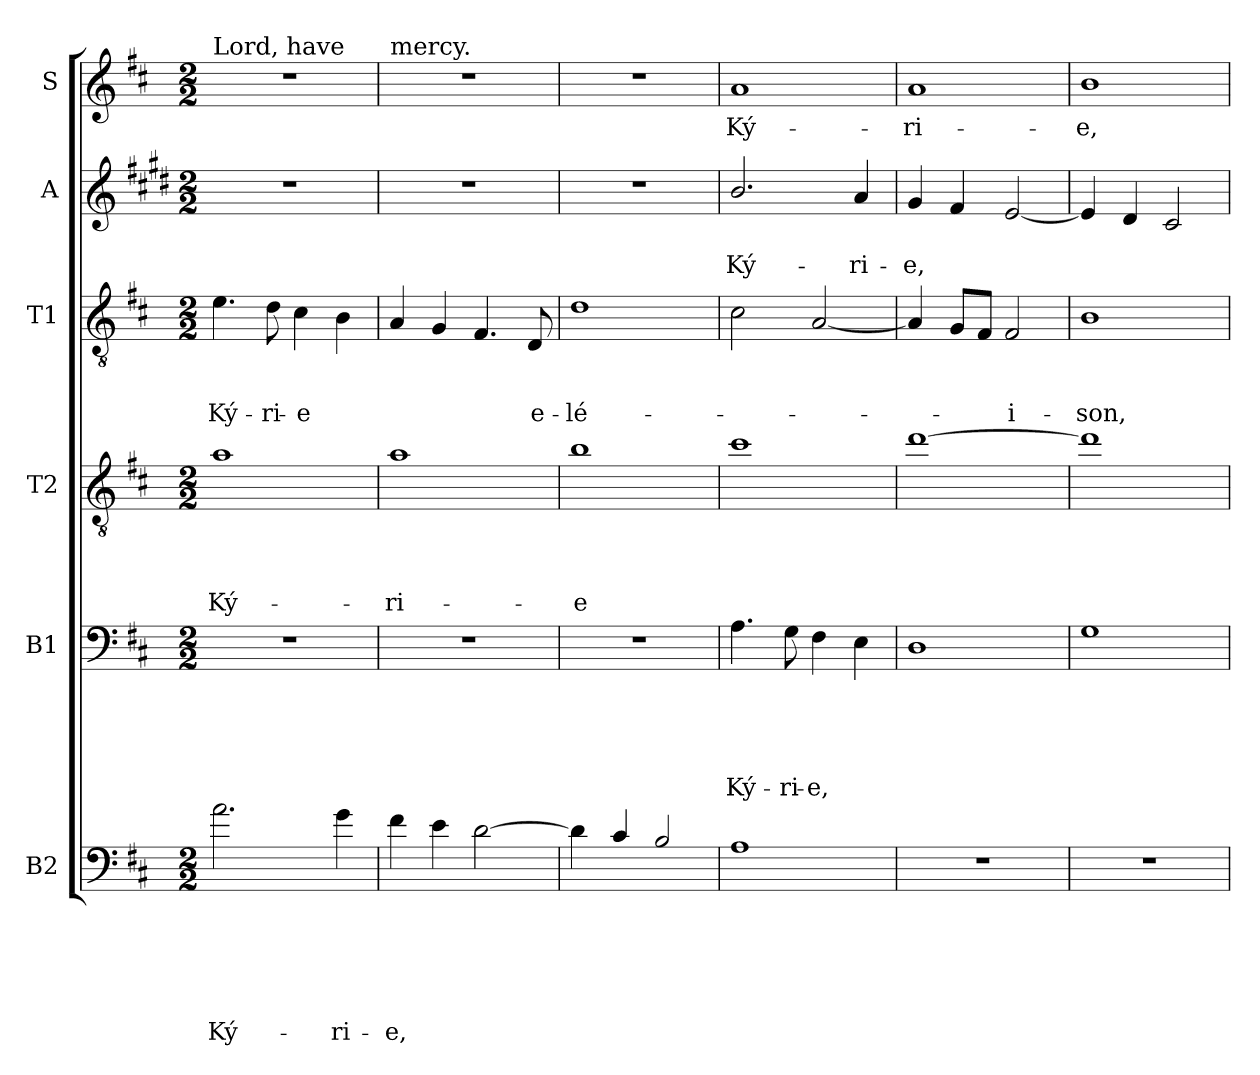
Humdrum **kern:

**kern	**text	**text	**text	**text	**text	**text	**kern	**text	**text	**text	**text	**text	**kern	**text	**text	**text	**text	**kern	**text	**text	**text	**kern	**text	**text	**kern	**text
*part6	*part6	*part6	*part6	*part6	*part6	*part6	*part5	*part5	*part5	*part5	*part5	*part5	*part4	*part4	*part4	*part4	*part4	*part3	*part3	*part3	*part3	*part2	*part2	*part2	*part1	*part1
*staff6	*staff6	*staff6	*staff6	*staff6	*staff6	*staff6	*staff5	*staff5	*staff5	*staff5	*staff5	*staff5	*staff4	*staff4	*staff4	*staff4	*staff4	*staff3	*staff3	*staff3	*staff3	*staff2	*staff2	*staff2	*staff1	*staff1
*I"B2	*	*	*	*	*	*	*I"B1	*	*	*	*	*	*I"T2	*	*	*	*	*I"T1	*	*	*	*I"A	*	*	*I"S	*
*clefF4	*	*	*	*	*	*	*clefF4	*	*	*	*	*	*clefGv2	*	*	*	*	*clefGv2	*	*	*	*clefG2	*	*	*clefG2	*
*ITrd7c12	*	*	*	*	*	*	*	*	*	*	*	*	*ITrd8c14	*	*	*	*	*	*	*	*	*ITrd1c2	*	*	*	*
*k[f#c#]	*	*	*	*	*	*	*k[f#c#]	*	*	*	*	*	*k[f#c#]	*	*	*	*	*k[f#c#]	*	*	*	*k[f#c#]	*	*	*k[f#c#]	*
*D:	*	*	*	*	*	*	*D:	*	*	*	*	*	*D:	*	*	*	*	*D:	*	*	*	*D:	*	*	*D:	*
*M2/2	*	*	*	*	*	*	*M2/2	*	*	*	*	*	*M2/2	*	*	*	*	*M2/2	*	*	*	*M2/2	*	*	*M2/2	*
=1	=1	=1	=1	=1	=1	=1	=1	=1	=1	=1	=1	=1	=1	=1	=1	=1	=1	=1	=1	=1	=1	=1	=1	=1	=1	=1
!	!	!	!	!	!	!	!	!	!	!	!	!	!	!	!	!	!	!	!	!	!	!	!	!	!LO:TX:a:t=Lord, have	!
!	!	!	!	!	!	!LO:LY:b	!	!	!	!	!	!	!	!	!	!	!LO:LY:b	!	!	!	!LO:LY:b	!	!	!	!	!
2.A\	.	.	.	.	.	Ký-	1r	.	.	.	.	.	1A	.	.	.	Ký-	4.e\	.	.	Ký-	1r	.	.	1r	.
!	!	!	!	!	!	!	!	!	!	!	!	!	!	!	!	!	!	!	!	!	!LO:LY:b	!	!	!	!	!
.	.	.	.	.	.	.	.	.	.	.	.	.	.	.	.	.	.	8d\	.	.	-ri-	.	.	.	.	.
!	!	!	!	!	!	!	!	!	!	!	!	!	!	!	!	!	!	!	!	!	!LO:LY:b	!	!	!	!	!
.	.	.	.	.	.	.	.	.	.	.	.	.	.	.	.	.	.	4c#\	.	.	-e	.	.	.	.	.
!	!	!	!	!	!	!LO:LY:b	!	!	!	!	!	!	!	!	!	!	!	!	!	!	!	!	!	!	!	!
4G\	.	.	.	.	.	-ri-	.	.	.	.	.	.	.	.	.	.	.	4B\	.	.	.	.	.	.	.	.
=2	=2	=2	=2	=2	=2	=2	=2	=2	=2	=2	=2	=2	=2	=2	=2	=2	=2	=2	=2	=2	=2	=2	=2	=2	=2	=2
!	!	!	!	!	!	!	!	!	!	!	!	!	!	!	!	!	!	!	!	!	!	!	!	!	!LO:TX:a:t=mercy.	!
!	!	!	!	!	!	!LO:LY:b	!	!	!	!	!	!	!	!	!	!	!LO:LY:b	!	!	!	!	!	!	!	!	!
4F#\	.	.	.	.	.	-e,	1r	.	.	.	.	.	1A	.	.	.	-ri-	4A/	.	.	.	1r	.	.	1r	.
4E\	.	.	.	.	.	.	.	.	.	.	.	.	.	.	.	.	.	4G/	.	.	.	.	.	.	.	.
[2D\	.	.	.	.	.	.	.	.	.	.	.	.	.	.	.	.	.	4.F#/	.	.	.	.	.	.	.	.
!	!	!	!	!	!	!	!	!	!	!	!	!	!	!	!	!	!	!	!	!	!LO:LY:b	!	!	!	!	!
.	.	.	.	.	.	.	.	.	.	.	.	.	.	.	.	.	.	8D/	.	.	e-	.	.	.	.	.
=3	=3	=3	=3	=3	=3	=3	=3	=3	=3	=3	=3	=3	=3	=3	=3	=3	=3	=3	=3	=3	=3	=3	=3	=3	=3	=3
!	!	!	!	!	!	!	!	!	!	!	!	!	!	!	!	!	!LO:LY:b	!	!	!	!LO:LY:b	!	!	!	!	!
4D\]	.	.	.	.	.	.	1r	.	.	.	.	.	1B	.	.	.	-e	1d	.	.	-lé-	1r	.	.	1r	.
4C#/	.	.	.	.	.	.	.	.	.	.	.	.	.	.	.	.	.	.	.	.	.	.	.	.	.	.
2BB/	.	.	.	.	.	.	.	.	.	.	.	.	.	.	.	.	.	.	.	.	.	.	.	.	.	.
=4	=4	=4	=4	=4	=4	=4	=4	=4	=4	=4	=4	=4	=4	=4	=4	=4	=4	=4	=4	=4	=4	=4	=4	=4	=4	=4
!	!	!	!	!	!	!	!	!	!	!	!	!LO:LY:b	!	!	!	!	!	!	!	!	!	!	!	!LO:LY:b	!	!LO:LY:b
1AA	.	.	.	.	.	.	4.A\	.	.	.	.	Ký-	1c#	.	.	.	.	2c#\	.	.	.	2.a/	.	Ký-	1a	Ký-
!	!	!	!	!	!	!	!	!	!	!	!	!LO:LY:b	!	!	!	!	!	!	!	!	!	!	!	!	!	!
.	.	.	.	.	.	.	8G\	.	.	.	.	-ri-	.	.	.	.	.	.	.	.	.	.	.	.	.	.
!	!	!	!	!	!	!	!	!	!	!	!	!LO:LY:b	!	!	!	!	!	!	!	!	!	!	!	!	!	!
.	.	.	.	.	.	.	4F#\	.	.	.	.	-e,	.	.	.	.	.	[2A/	.	.	.	.	.	.	.	.
!	!	!	!	!	!	!	!	!	!	!	!	!	!	!	!	!	!	!	!	!	!	!	!	!LO:LY:b	!	!
.	.	.	.	.	.	.	4E\	.	.	.	.	.	.	.	.	.	.	.	.	.	.	4g/	.	-ri-	.	.
=5	=5	=5	=5	=5	=5	=5	=5	=5	=5	=5	=5	=5	=5	=5	=5	=5	=5	=5	=5	=5	=5	=5	=5	=5	=5	=5
!	!	!	!	!	!	!	!	!	!	!	!	!	!	!	!	!	!	!	!	!	!	!	!	!LO:LY:b	!	!LO:LY:b
1r	.	.	.	.	.	.	1D	.	.	.	.	.	[1d	.	.	.	.	4A/]	.	.	.	4f#/	.	-e,	1a	-ri-
.	.	.	.	.	.	.	.	.	.	.	.	.	.	.	.	.	.	8G/L	.	.	.	4e/	.	.	.	.
.	.	.	.	.	.	.	.	.	.	.	.	.	.	.	.	.	.	8F#/J	.	.	.	.	.	.	.	.
!	!	!	!	!	!	!	!	!	!	!	!	!	!	!	!	!	!	!	!	!	!LO:LY:b	!	!	!	!	!
.	.	.	.	.	.	.	.	.	.	.	.	.	.	.	.	.	.	2F#/	.	.	-i-	[2d/	.	.	.	.
!!LO:PB:g=z
=6	=6	=6	=6	=6	=6	=6	=6	=6	=6	=6	=6	=6	=6	=6	=6	=6	=6	=6	=6	=6	=6	=6	=6	=6	=6	=6
!	!	!	!	!	!	!	!	!	!	!	!	!	!	!	!	!	!	!	!	!	!LO:LY:b	!	!	!	!	!LO:LY:b
1r	.	.	.	.	.	.	1G	.	.	.	.	.	1d]	.	.	.	.	1B	.	.	-son,	4d/]	.	.	1b	-e,
.	.	.	.	.	.	.	.	.	.	.	.	.	.	.	.	.	.	.	.	.	.	4c#/	.	.	.	.
.	.	.	.	.	.	.	.	.	.	.	.	.	.	.	.	.	.	.	.	.	.	2B/	.	.	.	.
=	=	=	=	=	=	=	=	=	=	=	=	=	=	=	=	=	=	=	=	=	=	=	=	=	=	=
*-	*-	*-	*-	*-	*-	*-	*-	*-	*-	*-	*-	*-	*-	*-	*-	*-	*-	*-	*-	*-	*-	*-	*-	*-	*-	*-
